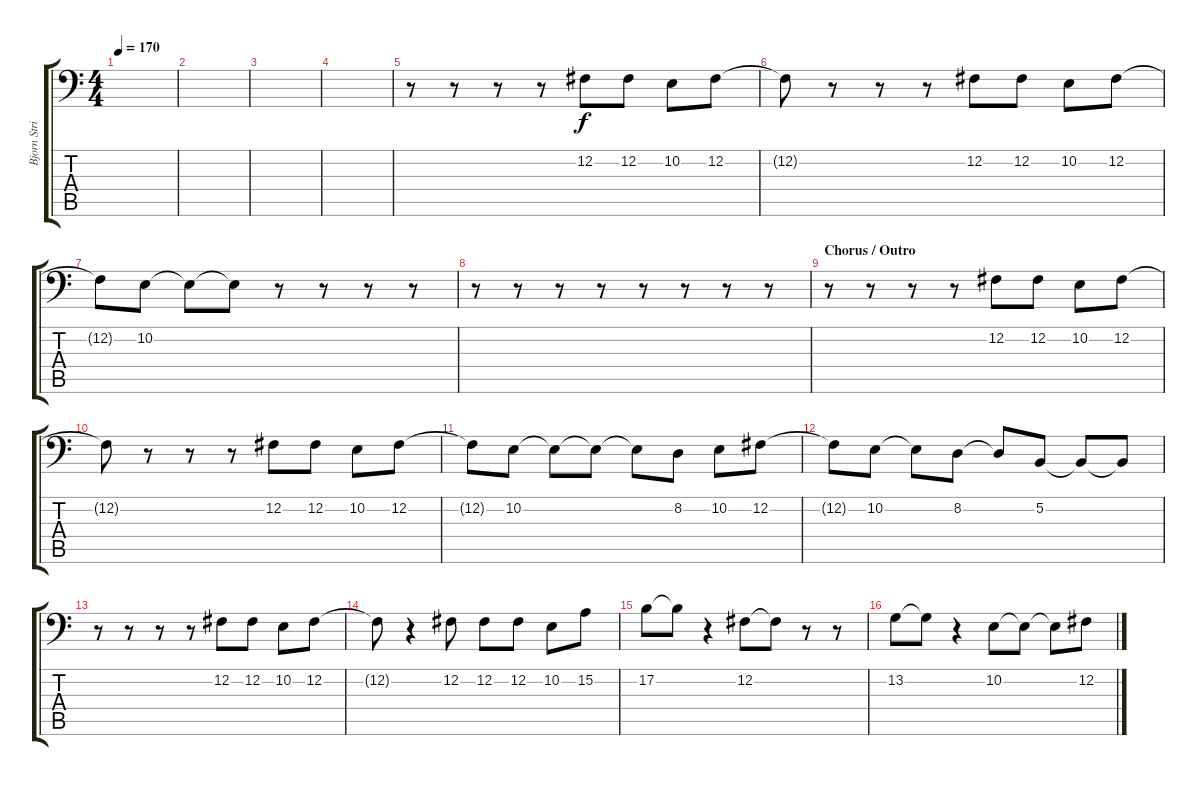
\track ("Bjorn Strid" "Bjorn Stri") {instrument lead2sawtooth}
\staff {score tabs}
\tuning (B2 Gb2 D2 A1 E1 B0) {hide}
\ts (4 4)
\tempo 170
\clef f4
\ks c
|
|
|
|
r.8{instrument lead2sawtooth} r.8 r.8 r.8 12.2.8 12.2.8 10.2.8 12.2.8 |
12.2{t}.8 r.8 r.8 r.8 12.2.8 12.2.8 10.2.8 12.2.8 |
12.2{t}.8 10.2.8 10.2{t}.8 10.2{t}.8 r.8 r.8 r.8 r.8 |
r.8 r.8 r.8 r.8 r.8 r.8 r.8 r.8 |
\section ("" "Chorus / Outro")
r.8 r.8 r.8 r.8 12.2.8 12.2.8 10.2.8 12.2.8 |
12.2{t}.8 r.8 r.8 r.8 12.2.8 12.2.8 10.2.8 12.2.8 |
12.2{t}.8 10.2.8 10.2{t}.8 10.2{t}.8 10.2{t}.8 8.2.8 10.2.8 12.2.8 |
12.2{t}.8 10.2.8 10.2{t}.8 8.2.8 8.2{t}.8 5.2.8 5.2{t}.8 5.2{t}.8 |
r.8 r.8 r.8 r.8 12.2.8 12.2.8 10.2.8 12.2.8 |
12.2{t}.8 r.4 12.2.8 12.2.8 12.2.8 10.2.8 15.2.8 |
17.2.8 17.2{t}.8 r.4 12.2.8 12.2{t}.8 r.8 r.8 |
13.2.8 13.2{t}.8 r.4 10.2.8 10.2{t}.8 10.2{t}.8 12.2.8
